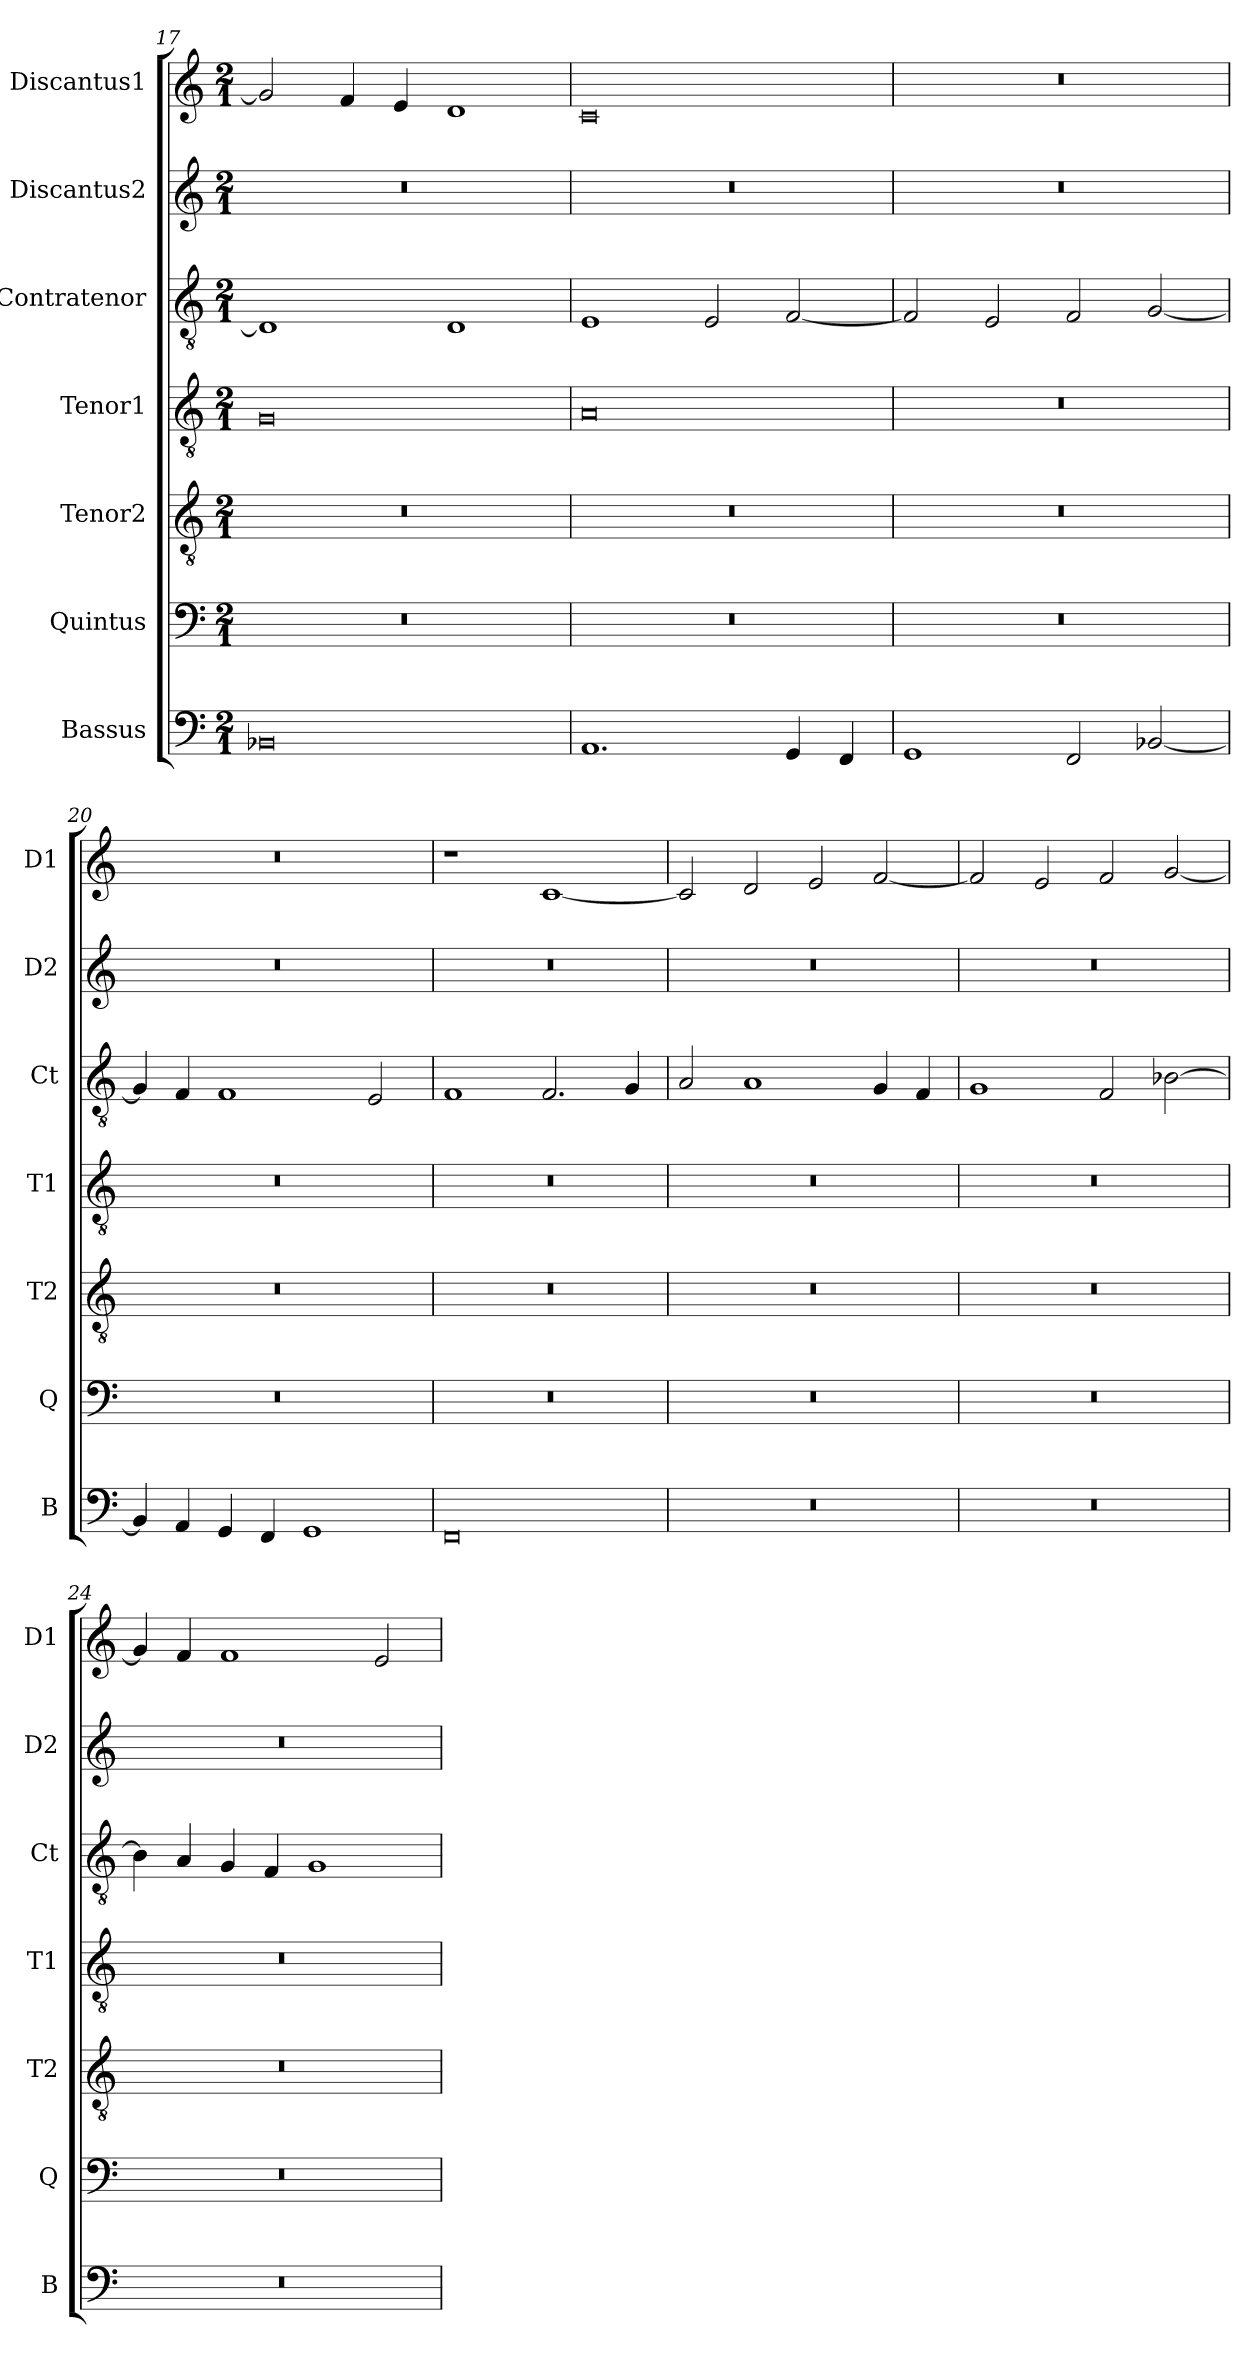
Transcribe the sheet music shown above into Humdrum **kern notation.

**kern	**kern	**kern	**kern	**kern	**kern	**kern
*part7	*part6	*part5	*part4	*part3	*part2	*part1
*staff7	*staff6	*staff5	*staff4	*staff3	*staff2	*staff1
*I"Bassus	*I"Quintus	*I"Tenor2	*I"Tenor1	*I"Contratenor	*I"Discantus2	*I"Discantus1
*I'B	*I'Q	*I'T2	*I'T1	*I'Ct	*I'D2	*I'D1
*clefF4	*clefF4	*clefGv2	*clefGv2	*clefGv2	*clefG2	*clefG2
*k[]	*k[]	*k[]	*k[]	*k[]	*k[]	*k[]
*M2/1	*M2/1	*M2/1	*M2/1	*M2/1	*M2/1	*M2/1
=17	=17	=17	=17	=17	=17	=17
0BB-X	0r	0r	0G	1D]	0r	2g/]
.	.	.	.	.	.	4f/
.	.	.	.	.	.	4e/
.	.	.	.	1D	.	1d
=18	=18	=18	=18	=18	=18	=18
1.AA	0r	0r	0A	1E	0r	0c
.	.	.	.	2E/	.	.
4GG/	.	.	.	[2F/	.	.
4FF/	.	.	.	.	.	.
=19	=19	=19	=19	=19	=19	=19
1GG	0r	0r	0r	2F/]	0r	0r
.	.	.	.	2E/	.	.
2FF/	.	.	.	2F/	.	.
[2BB-X/	.	.	.	[2G/	.	.
=20	=20	=20	=20	=20	=20	=20
4BB-/]	0r	0r	0r	4G/]	0r	0r
4AA/	.	.	.	4F/	.	.
4GG/	.	.	.	1F	.	.
4FF/	.	.	.	.	.	.
1GG	.	.	.	.	.	.
.	.	.	.	2E/	.	.
=21	=21	=21	=21	=21	=21	=21
0FF	0r	0r	0r	1F	0r	1r
.	.	.	.	2.F/	.	[1c
.	.	.	.	4G/	.	.
=22	=22	=22	=22	=22	=22	=22
0r	0r	0r	0r	2A/	0r	2c/]
.	.	.	.	1A	.	2d/
.	.	.	.	.	.	2e/
.	.	.	.	4G/	.	[2f/
.	.	.	.	4F/	.	.
=23	=23	=23	=23	=23	=23	=23
0r	0r	0r	0r	1G	0r	2f/]
.	.	.	.	.	.	2e/
.	.	.	.	2F/	.	2f/
.	.	.	.	[2B-X\	.	[2g/
=24	=24	=24	=24	=24	=24	=24
0r	0r	0r	0r	4B-\]	0r	4g/]
.	.	.	.	4A/	.	4f/
.	.	.	.	4G/	.	1f
.	.	.	.	4F/	.	.
.	.	.	.	1G	.	.
.	.	.	.	.	.	2e/
=	=	=	=	=	=	=
*-	*-	*-	*-	*-	*-	*-
